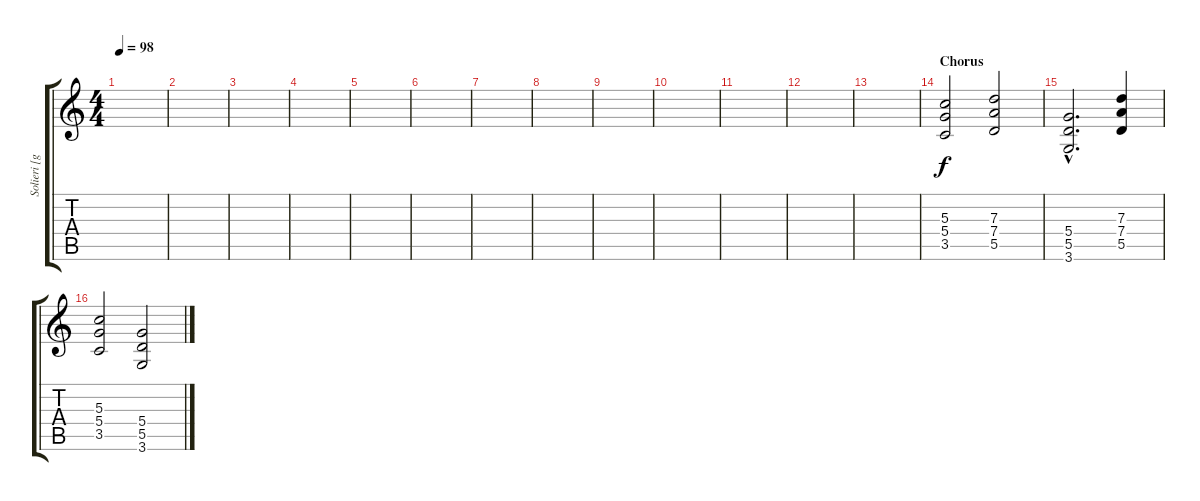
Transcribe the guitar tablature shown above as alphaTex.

\track ("Solieri [guitar]" "Solieri [g") {instrument overdrivenguitar}
\staff {score tabs}
\tuning (E4 B3 G3 D3 A2 E2) {hide}
\ts (4 4)
\tempo 98
\clef g2
\ks c
|
|
|
|
|
|
|
|
|
|
|
|
|
\section ("" "Chorus")
(5.3 5.4 3.5).2{instrument acousticguitarnylon} (7.3 7.4 5.5).2 |
(5.4{hac} 5.5{hac} 3.6{hac}).2{d} (7.3 7.4 5.5).4 |
(5.3 5.4 3.5).2 (5.4 5.5 3.6).2
